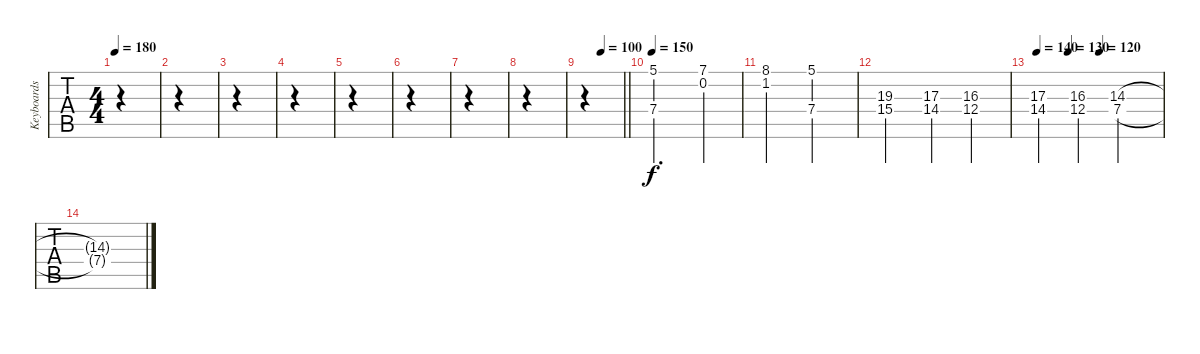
\track ("Keyboards" "Keyboards") {instrument accordion}
\staff {tabs}
\tuning (D4 A3 F3 C3 G2 D2) {hide}
\ts (4 4)
\tempo 180
\clef g2
\ks c
|
|
|
|
|
|
|
|
\tempo (100 0.5)
\barLineRight lightlight
|
\tempo 150
(5.1 7.4).2{d} (7.1 0.2).4 |
(8.1 1.2).2 (5.1 7.4).2 |
(19.3 15.4).2 (17.3 14.4).4 (16.3 12.4).4 |
\tempo 140
\tempo (130 0.25)
\tempo (120 0.5)
(17.3 14.4).4 (16.3 12.4).4 (14.3 7.4).2 |
(14.3{t} 7.4{t}).1
